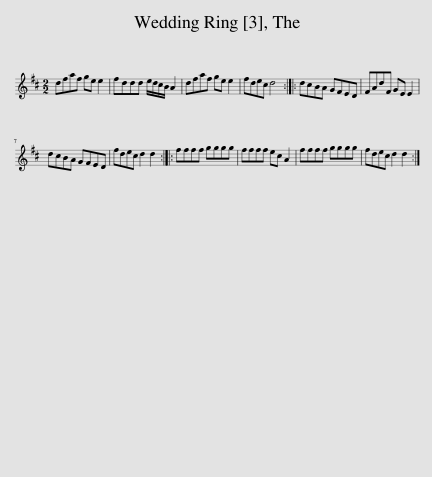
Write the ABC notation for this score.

X:1
L:1/8
M:2/2
I:linebreak $
K:D
V:1 treble
V:1
 dfaf ge e2 | fddd e/d/c/B/ A2 | dfaf ge e2 | fdec d4 :: dcBA GFED | %5
 FAdF GE E2 |$ dcBA GFED | fdec d2 d2 :: ffff gggg | ffff ec A2 | %10
 ffff gggg | fdec d2 d2 :| %12
